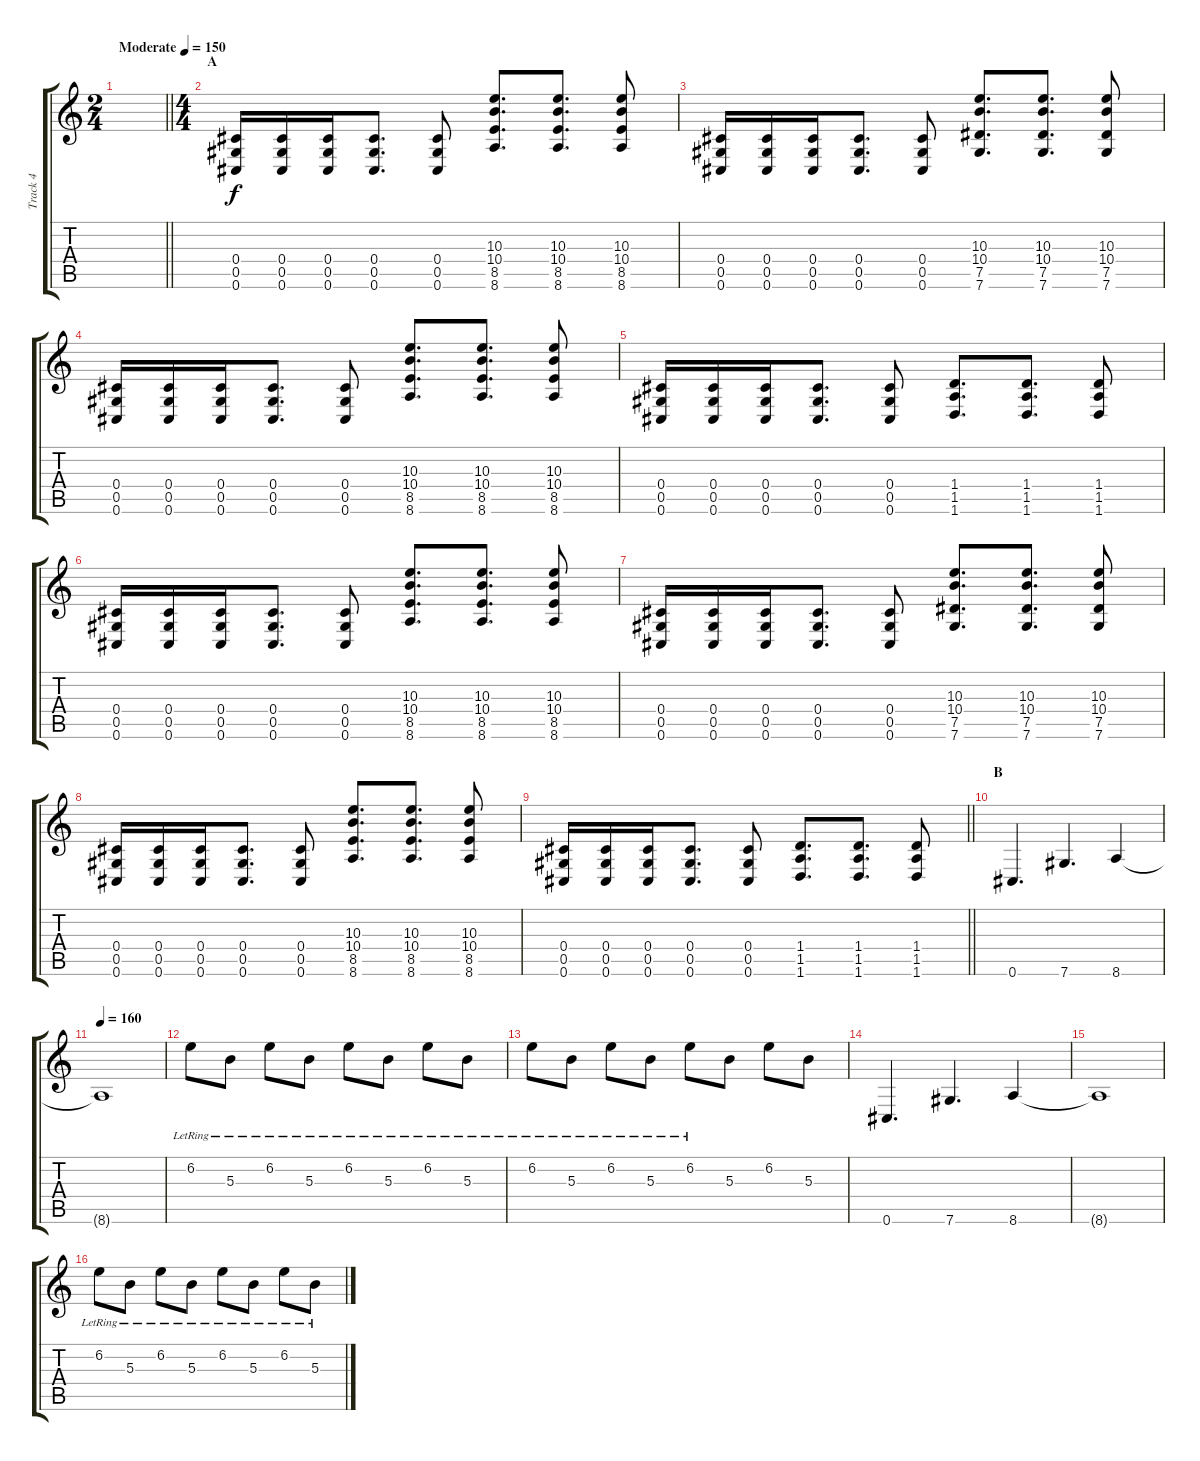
\track ("Track 4" "Track 4") {instrument distortionguitar}
\staff {score tabs}
\tuning (Eb4 Bb3 Gb3 Db3 Ab2 Db2) {hide}
\ts (2 4)
\tempo (150 "Moderate")
\clef g2
\barLineRight lightlight
\ks c
|
\ts (4 4)
\section ("" "A")
(0.4 0.5 0.6).16 (0.4 0.5 0.6).16 (0.4 0.5 0.6).16 (0.4 0.5 0.6).8{d} (0.4 0.5 0.6).8 (10.3 10.4 8.5 8.6).8{d} (10.3 10.4 8.5 8.6).8{d} (10.3 10.4 8.5 8.6).8 |
(0.4 0.5 0.6).16 (0.4 0.5 0.6).16 (0.4 0.5 0.6).16 (0.4 0.5 0.6).8{d} (0.4 0.5 0.6).8 (10.3 10.4 7.5 7.6).8{d} (10.3 10.4 7.5 7.6).8{d} (10.3 10.4 7.5 7.6).8 |
(0.4 0.5 0.6).16 (0.4 0.5 0.6).16 (0.4 0.5 0.6).16 (0.4 0.5 0.6).8{d} (0.4 0.5 0.6).8 (10.3 10.4 8.5 8.6).8{d} (10.3 10.4 8.5 8.6).8{d} (10.3 10.4 8.5 8.6).8 |
(0.4 0.5 0.6).16 (0.4 0.5 0.6).16 (0.4 0.5 0.6).16 (0.4 0.5 0.6).8{d} (0.4 0.5 0.6).8 (1.4 1.5 1.6).8{d} (1.4 1.5 1.6).8{d} (1.4 1.5 1.6).8 |
(0.4 0.5 0.6).16 (0.4 0.5 0.6).16 (0.4 0.5 0.6).16 (0.4 0.5 0.6).8{d} (0.4 0.5 0.6).8 (10.3 10.4 8.5 8.6).8{d} (10.3 10.4 8.5 8.6).8{d} (10.3 10.4 8.5 8.6).8 |
(0.4 0.5 0.6).16 (0.4 0.5 0.6).16 (0.4 0.5 0.6).16 (0.4 0.5 0.6).8{d} (0.4 0.5 0.6).8 (10.3 10.4 7.5 7.6).8{d} (10.3 10.4 7.5 7.6).8{d} (10.3 10.4 7.5 7.6).8 |
(0.4 0.5 0.6).16 (0.4 0.5 0.6).16 (0.4 0.5 0.6).16 (0.4 0.5 0.6).8{d} (0.4 0.5 0.6).8 (10.3 10.4 8.5 8.6).8{d} (10.3 10.4 8.5 8.6).8{d} (10.3 10.4 8.5 8.6).8 |
\barLineRight lightlight
(0.4 0.5 0.6).16 (0.4 0.5 0.6).16 (0.4 0.5 0.6).16 (0.4 0.5 0.6).8{d} (0.4 0.5 0.6).8 (1.4 1.5 1.6).8{d} (1.4 1.5 1.6).8{d} (1.4 1.5 1.6).8 |
\section ("" "B")
0.6.4{d balance 8} 7.6.4{d} 8.6.4 |
\tempo 160
8.6{t}.1 |
6.2{lr}.8 5.3{lr}.8 6.2{lr}.8 5.3{lr}.8 6.2{lr}.8 5.3{lr}.8 6.2{lr}.8 5.3{lr}.8 |
6.2{lr}.8 5.3{lr}.8 6.2{lr}.8 5.3{lr}.8 6.2{lr}.8 5.3.8 6.2.8 5.3.8 |
0.6.4{d} 7.6.4{d} 8.6.4 |
8.6{t}.1 |
6.2{lr}.8 5.3{lr}.8 6.2{lr}.8 5.3{lr}.8 6.2{lr}.8 5.3{lr}.8 6.2{lr}.8 5.3{lr}.8
